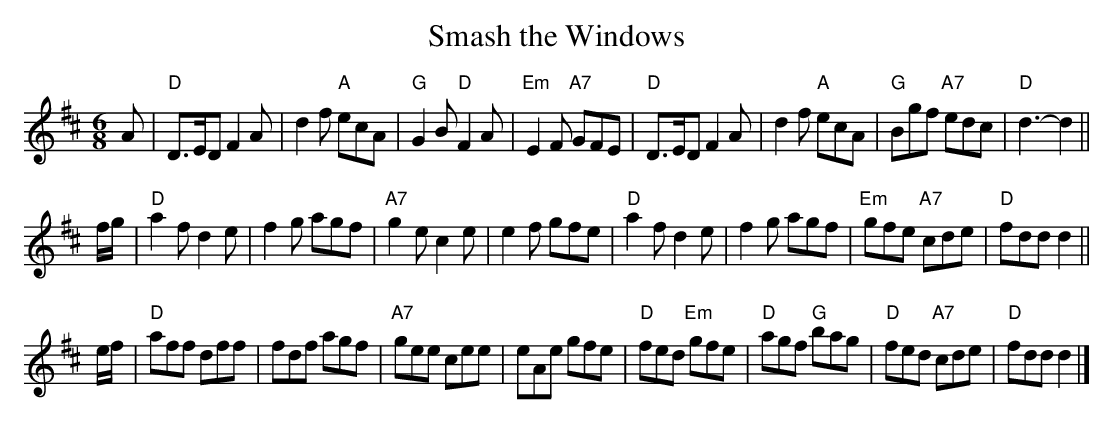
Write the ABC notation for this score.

X:1
T: Smash the Windows
M: 6/8
L: 1/8
K: D
A \
| "D"D>ED F2A | d2f "A"ecA | "G"G2B "D"F2A | "Em"E2F "A7"GFE \
| "D"D>ED F2A | d2f "A"ecA | "G"Bgf "A7"edc | "D"d3- d2 ||
f/g/ \
| "D"a2f d2e | f2g agf | "A7"g2e c2e | e2f gfe \
| "D"a2f d2e | f2g agf | "Em"gfe "A7"cde | "D"fdd d2 ||
e/f/ \
| "D"aff dff | fdf agf | "A7"gee cee | eAe gfe \
| "D"fed "Em"gfe | "D"agf "G"bag | "D"fed "A7"cde | "D"fdd d2 |]
